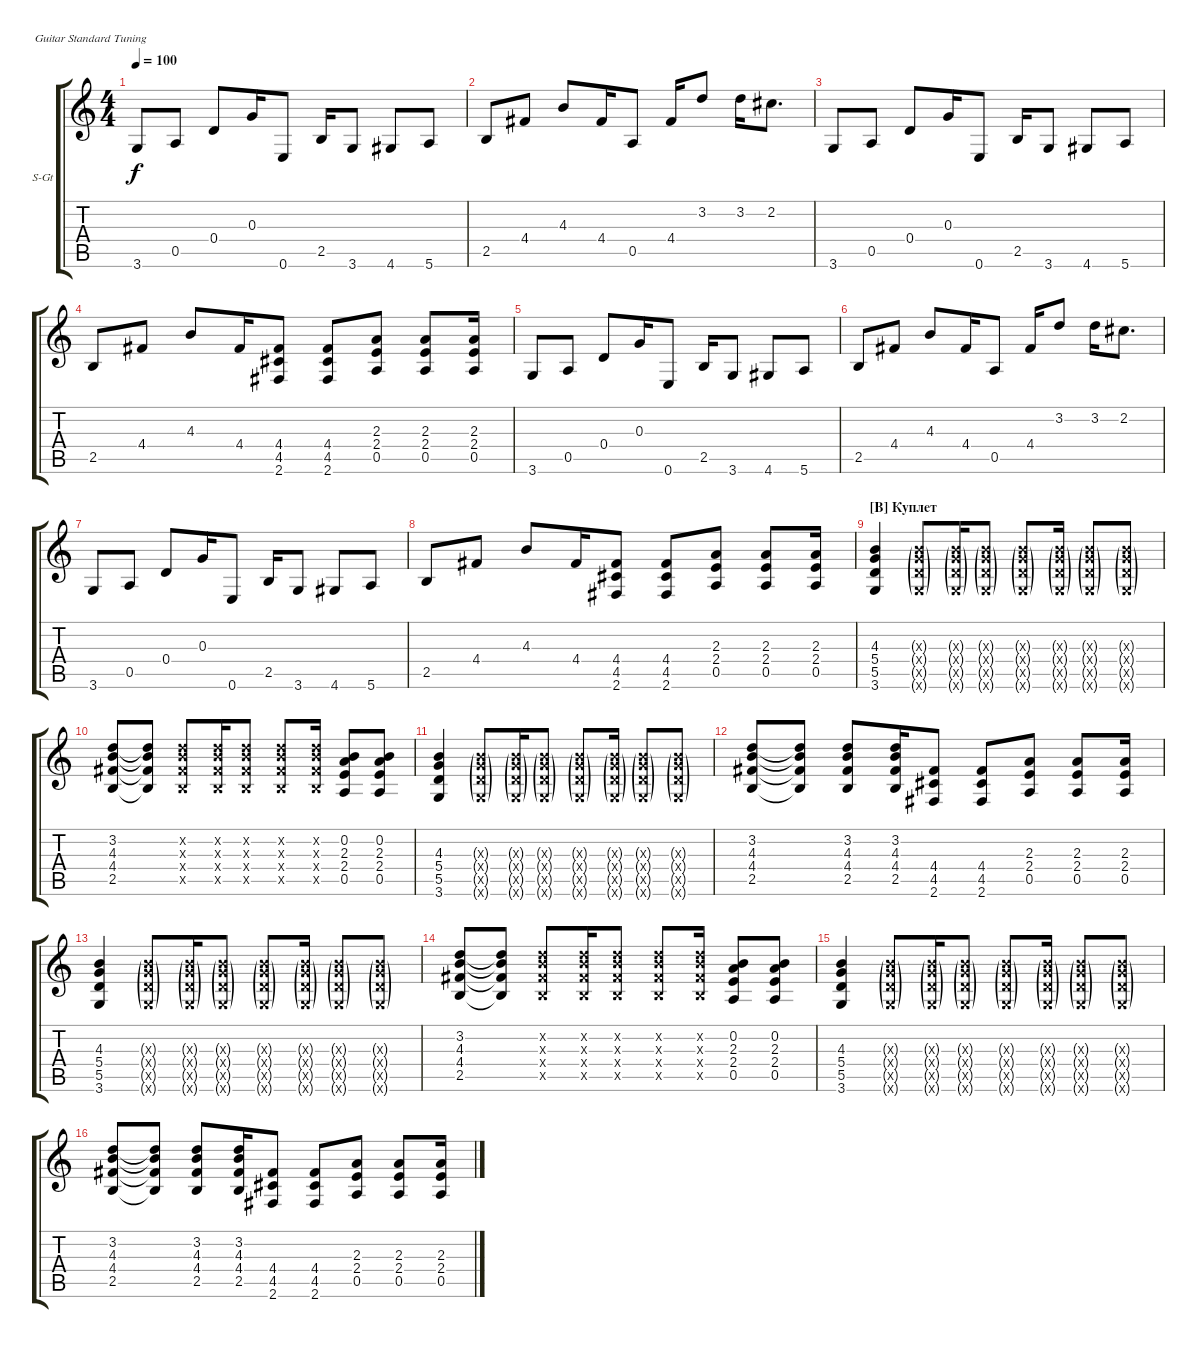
\defaultSystemsLayout 4
\bracketExtendMode groupsimilarinstruments
\firstSystemTrackNameOrientation horizontal
\otherSystemsTrackNameOrientation horizontal
\track ("Steel Guitar" "S-Gt") {instrument acousticguitarsteel}
\staff {score tabs}
\tuning (E4 B3 G3 D3 A2 E2)
\ts (4 4)
\tempo 100
\clef g2
\ks c
3.6.8{dy f instrument acousticguitarsteel} 0.5.8 0.4.8 0.3.16 0.6.8 2.5.16 3.6.8 4.6.8 5.6.8 |
2.5.8 4.4.8 4.3.8 4.4.16 0.5.8 4.4.16 3.2.8 3.2.16 2.2.8{d} |
3.6.8 0.5.8 0.4.8 0.3.16 0.6.8 2.5.16 3.6.8 4.6.8 5.6.8 |
2.5.8 4.4.8 4.3.8 4.4.16 (2.6 4.5 4.4).8 (2.6 4.5 4.4).8 (0.5 2.4 2.3).8 (0.5 2.4 2.3).8 (0.5 2.4 2.3).16 |
3.6.8 0.5.8 0.4.8 0.3.16 0.6.8 2.5.16 3.6.8 4.6.8 5.6.8 |
2.5.8 4.4.8 4.3.8 4.4.16 0.5.8 4.4.16 3.2.8 3.2.16 2.2.8{d} |
3.6.8 0.5.8 0.4.8 0.3.16 0.6.8 2.5.16 3.6.8 4.6.8 5.6.8 |
2.5.8 4.4.8 4.3.8 4.4.16 (2.6 4.5 4.4).8 (2.6 4.5 4.4).8 (0.5 2.4 2.3).8 (0.5 2.4 2.3).8 (0.5 2.4 2.3).16 |
\section ("B" "Куплет")
(3.6 5.5 5.4 4.3).4 (3.6{g x} 5.5{g x} 5.4{g x} 4.3{g x}).8 (3.6{g x} 5.5{g x} 5.4{g x} 4.3{g x}).16 (3.6{g x} 5.5{g x} 5.4{g x} 4.3{g x}).8 (3.6{g x} 5.5{g x} 5.4{g x} 4.3{g x}).8 (3.6{g x} 5.5{g x} 5.4{g x} 4.3{g x}).16 (3.6{g x} 5.5{g x} 5.4{g x} 4.3{g x}).8 (3.6{g x} 5.5{g x} 5.4{g x} 4.3{g x}).8 |
(2.5 4.3 4.4 3.2).8 (2.5{t} 4.3{t} 4.4{t} 3.2{t}).8 (2.5{x} 4.3{x} 4.4{x} 3.2{x}).8 (2.5{x} 4.3{x} 4.4{x} 3.2{x}).16 (2.5{x} 4.3{x} 4.4{x} 3.2{x}).8 (4.4{x} 4.3{x} 3.2{x} 2.5{x}).8 (4.4{x} 4.3{x} 3.2{x} 2.5{x}).16 (2.4 2.3 0.2 0.5).8 (2.4 2.3 0.2 0.5).8 |
(3.6 5.5 5.4 4.3).4 (3.6{g x} 5.5{g x} 5.4{g x} 4.3{g x}).8 (3.6{g x} 5.5{g x} 5.4{g x} 4.3{g x}).16 (3.6{g x} 5.5{g x} 5.4{g x} 4.3{g x}).8 (3.6{g x} 5.5{g x} 5.4{g x} 4.3{g x}).8 (3.6{g x} 5.5{g x} 5.4{g x} 4.3{g x}).16 (3.6{g x} 5.5{g x} 5.4{g x} 4.3{g x}).8 (3.6{g x} 5.5{g x} 5.4{g x} 4.3{g x}).8 |
(2.5 4.3 4.4 3.2).8 (2.5{t} 4.3{t} 4.4{t} 3.2{t}).8 (2.5 4.3 4.4 3.2).8 (2.5 4.3 4.4 3.2).16 (2.6 4.5 4.4).8 (2.6 4.5 4.4).8 (0.5 2.4 2.3).8 (0.5 2.4 2.3).8 (0.5 2.4 2.3).16 |
(3.6 5.5 5.4 4.3).4 (3.6{g x} 5.5{g x} 5.4{g x} 4.3{g x}).8 (3.6{g x} 5.5{g x} 5.4{g x} 4.3{g x}).16 (3.6{g x} 5.5{g x} 5.4{g x} 4.3{g x}).8 (3.6{g x} 5.5{g x} 5.4{g x} 4.3{g x}).8 (3.6{g x} 5.5{g x} 5.4{g x} 4.3{g x}).16 (3.6{g x} 5.5{g x} 5.4{g x} 4.3{g x}).8 (3.6{g x} 5.5{g x} 5.4{g x} 4.3{g x}).8 |
(2.5 4.3 4.4 3.2).8 (2.5{t} 4.3{t} 4.4{t} 3.2{t}).8 (2.5{x} 4.3{x} 4.4{x} 3.2{x}).8 (2.5{x} 4.3{x} 4.4{x} 3.2{x}).16 (2.5{x} 4.3{x} 4.4{x} 3.2{x}).8 (4.4{x} 4.3{x} 3.2{x} 2.5{x}).8 (4.4{x} 4.3{x} 3.2{x} 2.5{x}).16 (2.4 2.3 0.2 0.5).8 (2.4 2.3 0.2 0.5).8 |
(3.6 5.5 5.4 4.3).4 (3.6{g x} 5.5{g x} 5.4{g x} 4.3{g x}).8 (3.6{g x} 5.5{g x} 5.4{g x} 4.3{g x}).16 (3.6{g x} 5.5{g x} 5.4{g x} 4.3{g x}).8 (3.6{g x} 5.5{g x} 5.4{g x} 4.3{g x}).8 (3.6{g x} 5.5{g x} 5.4{g x} 4.3{g x}).16 (3.6{g x} 5.5{g x} 5.4{g x} 4.3{g x}).8 (3.6{g x} 5.5{g x} 5.4{g x} 4.3{g x}).8 |
(2.5 4.3 4.4 3.2).8 (2.5{t} 4.3{t} 4.4{t} 3.2{t}).8 (2.5 4.3 4.4 3.2).8 (2.5 4.3 4.4 3.2).16 (2.6 4.5 4.4).8 (2.6 4.5 4.4).8 (0.5 2.4 2.3).8 (0.5 2.4 2.3).8 (0.5 2.4 2.3).16
